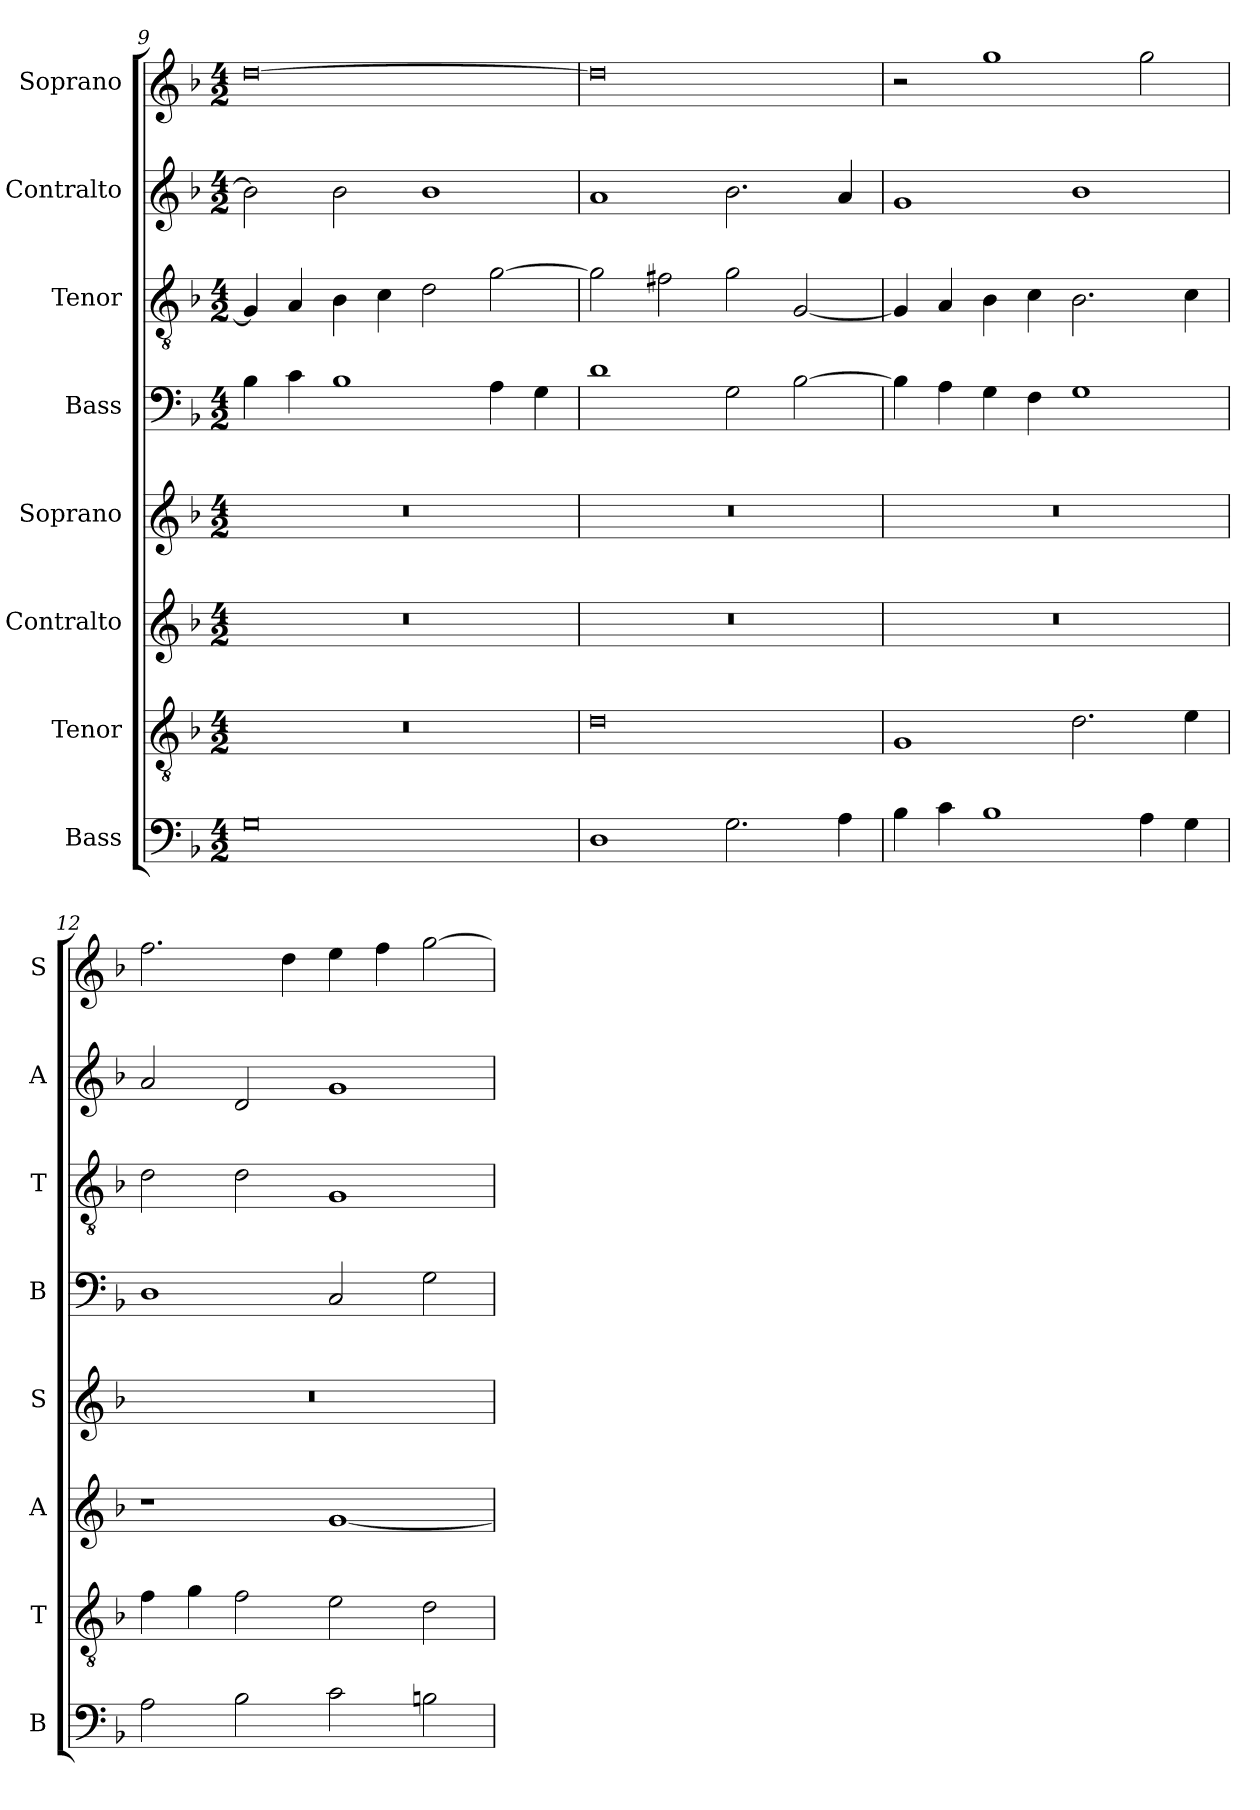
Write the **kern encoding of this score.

**kern	**kern	**kern	**kern	**kern	**kern	**kern	**kern
*part8	*part7	*part6	*part5	*part4	*part3	*part2	*part1
*staff8	*staff7	*staff6	*staff5	*staff4	*staff3	*staff2	*staff1
*I"Bass	*I"Tenor	*I"Contralto	*I"Soprano	*I"Bass	*I"Tenor	*I"Contralto	*I"Soprano
*I'B	*I'T	*I'A	*I'S	*I'B	*I'T	*I'A	*I'S
*clefF4	*clefGv2	*clefG2	*clefG2	*clefF4	*clefGv2	*clefG2	*clefG2
*k[b-]	*k[b-]	*k[b-]	*k[b-]	*k[b-]	*k[b-]	*k[b-]	*k[b-]
*G:dor	*G:dor	*G:dor	*G:dor	*G:dor	*G:dor	*G:dor	*G:dor
*M4/2	*M4/2	*M4/2	*M4/2	*M4/2	*M4/2	*M4/2	*M4/2
=9	=9	=9	=9	=9	=9	=9	=9
0G	0r	0r	0r	4B-	4G]	2b-]	[0dd
.	.	.	.	4c	4A	.	.
.	.	.	.	1B-	4B-	2b-	.
.	.	.	.	.	4c	.	.
.	.	.	.	.	2d	1b-	.
.	.	.	.	4A	[2g	.	.
.	.	.	.	4G	.	.	.
=10	=10	=10	=10	=10	=10	=10	=10
1D	0d	0r	0r	1d	2g]	1a	0dd]
.	.	.	.	.	2f#X	.	.
2.G	.	.	.	2G	2g	2.b-	.
.	.	.	.	[2B-	[2G	.	.
4A	.	.	.	.	.	4a	.
=11	=11	=11	=11	=11	=11	=11	=11
4B-	1G	0r	0r	4B-]	4G]	1g	2r
4c	.	.	.	4A	4A	.	.
1B-	.	.	.	4G	4B-	.	1gg
.	.	.	.	4F	4c	.	.
.	2.d	.	.	1G	2.B-	1b-	.
4A	.	.	.	.	.	.	2gg
4G	4e	.	.	.	4c	.	.
=12	=12	=12	=12	=12	=12	=12	=12
2A	4f	1r	0r	1D	2d	2a	2.ff
.	4g	.	.	.	.	.	.
2B-	2f	.	.	.	2d	2d	.
.	.	.	.	.	.	.	4dd
2c	2e	[1g	.	2C	1G	1g	4ee
.	.	.	.	.	.	.	4ff
2Bn	2d	.	.	2G	.	.	[2gg
=	=	=	=	=	=	=	=
*-	*-	*-	*-	*-	*-	*-	*-
